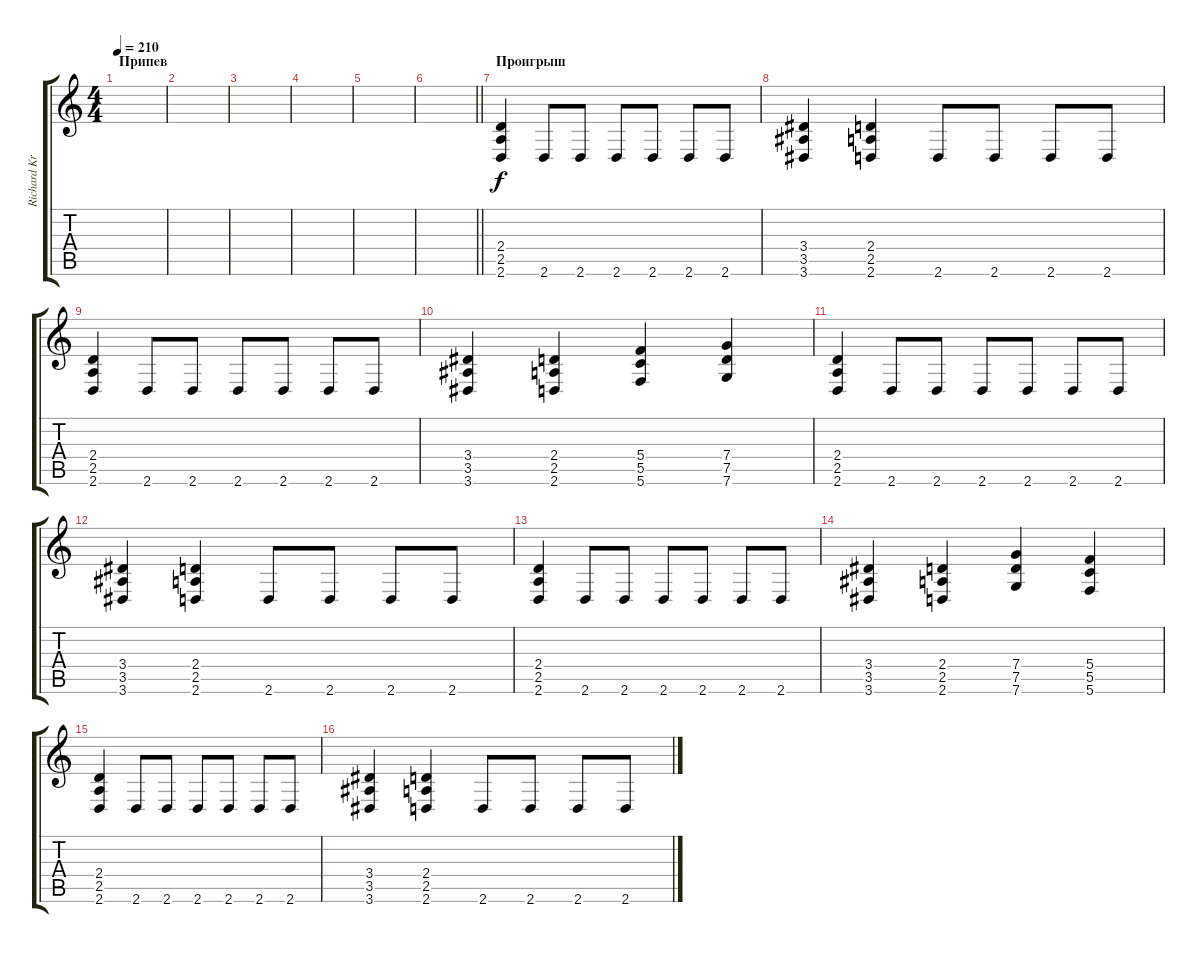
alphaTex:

\track ("Richard Kruspe" "Richard Kr") {instrument distortionguitar}
\staff {score tabs}
\tuning (E4 C4 G3 C3 G2 C2) {hide}
\ts (4 4)
\section ("" "Припев")
\tempo 210
\clef g2
\ks c
|
|
|
|
|
\barLineRight lightlight
|
\section ("" "Проигрыш")
(2.4 2.5 2.6).4{volume 13 balance 0 instrument distortionguitar} 2.6.8 2.6.8 2.6.8 2.6.8 2.6.8 2.6.8 |
(3.4 3.5 3.6).4 (2.4 2.5 2.6).4 2.6.8 2.6.8 2.6.8 2.6.8 |
(2.4 2.5 2.6).4 2.6.8 2.6.8 2.6.8 2.6.8 2.6.8 2.6.8 |
(3.4 3.5 3.6).4 (2.4 2.5 2.6).4 (5.4 5.5 5.6).4 (7.4 7.5 7.6).4 |
(2.4 2.5 2.6).4 2.6.8 2.6.8 2.6.8 2.6.8 2.6.8 2.6.8 |
(3.4 3.5 3.6).4 (2.4 2.5 2.6).4 2.6.8 2.6.8 2.6.8 2.6.8 |
(2.4 2.5 2.6).4 2.6.8 2.6.8 2.6.8 2.6.8 2.6.8 2.6.8 |
(3.4 3.5 3.6).4 (2.4 2.5 2.6).4 (7.4 7.5 7.6).4 (5.4 5.5 5.6).4 |
(2.4 2.5 2.6).4 2.6.8 2.6.8 2.6.8 2.6.8 2.6.8 2.6.8 |
(3.4 3.5 3.6).4 (2.4 2.5 2.6).4 2.6.8 2.6.8 2.6.8 2.6.8
